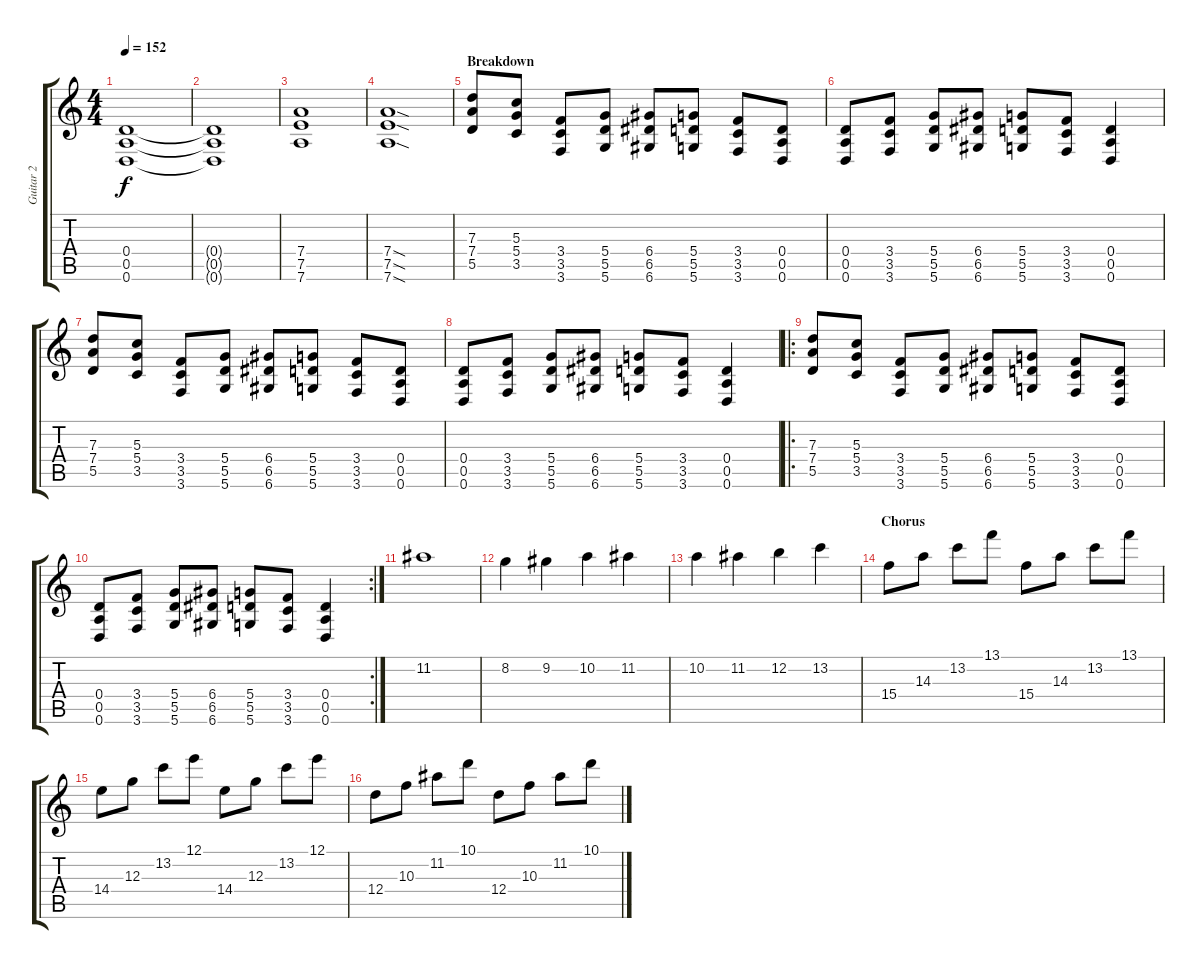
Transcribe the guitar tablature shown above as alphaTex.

\track ("Guitar 2" "Guitar 2") {instrument distortionguitar}
\staff {score tabs}
\tuning (E4 B3 G3 D3 A2 D2) {hide}
\ts (4 4)
\tempo 152
\clef g2
\ks c
(0.4 0.5 0.6).1{dy f} |
(0.4{t} 0.5{t} 0.6{t}).1 |
(7.4 7.5 7.6).1 |
(7.4{sod} 7.5{sod} 7.6{sod}).1 |
\section ("" "Breakdown")
(7.3 7.4 5.5).8 (5.3 5.4 3.5).8 (3.4 3.5 3.6).8 (5.4 5.5 5.6).8 (6.4 6.5 6.6).8 (5.4 5.5 5.6).8 (3.4 3.5 3.6).8 (0.4 0.5 0.6).8 |
(0.4 0.5 0.6).8 (3.4 3.5 3.6).8 (5.4 5.5 5.6).8 (6.4 6.5 6.6).8 (5.4 5.5 5.6).8 (3.4 3.5 3.6).8 (0.4 0.5 0.6).4 |
(7.3 7.4 5.5).8 (5.3 5.4 3.5).8 (3.4 3.5 3.6).8 (5.4 5.5 5.6).8 (6.4 6.5 6.6).8 (5.4 5.5 5.6).8 (3.4 3.5 3.6).8 (0.4 0.5 0.6).8 |
(0.4 0.5 0.6).8 (3.4 3.5 3.6).8 (5.4 5.5 5.6).8 (6.4 6.5 6.6).8 (5.4 5.5 5.6).8 (3.4 3.5 3.6).8 (0.4 0.5 0.6).4 |
\ro
(7.3 7.4 5.5).8 (5.3 5.4 3.5).8 (3.4 3.5 3.6).8 (5.4 5.5 5.6).8 (6.4 6.5 6.6).8 (5.4 5.5 5.6).8 (3.4 3.5 3.6).8 (0.4 0.5 0.6).8 |
\rc 2
(0.4 0.5 0.6).8 (3.4 3.5 3.6).8 (5.4 5.5 5.6).8 (6.4 6.5 6.6).8 (5.4 5.5 5.6).8 (3.4 3.5 3.6).8 (0.4 0.5 0.6).4 |
11.2.1 |
8.2.4 9.2.4 10.2.4 11.2.4 |
10.2.4 11.2.4 12.2.4 13.2.4 |
\section ("" "Chorus")
15.4.8 14.3.8 13.2.8 13.1.8 15.4.8 14.3.8 13.2.8 13.1.8 |
14.4.8 12.3.8 13.2.8 12.1.8 14.4.8 12.3.8 13.2.8 12.1.8 |
12.4.8 10.3.8 11.2.8 10.1.8 12.4.8 10.3.8 11.2.8 10.1.8
